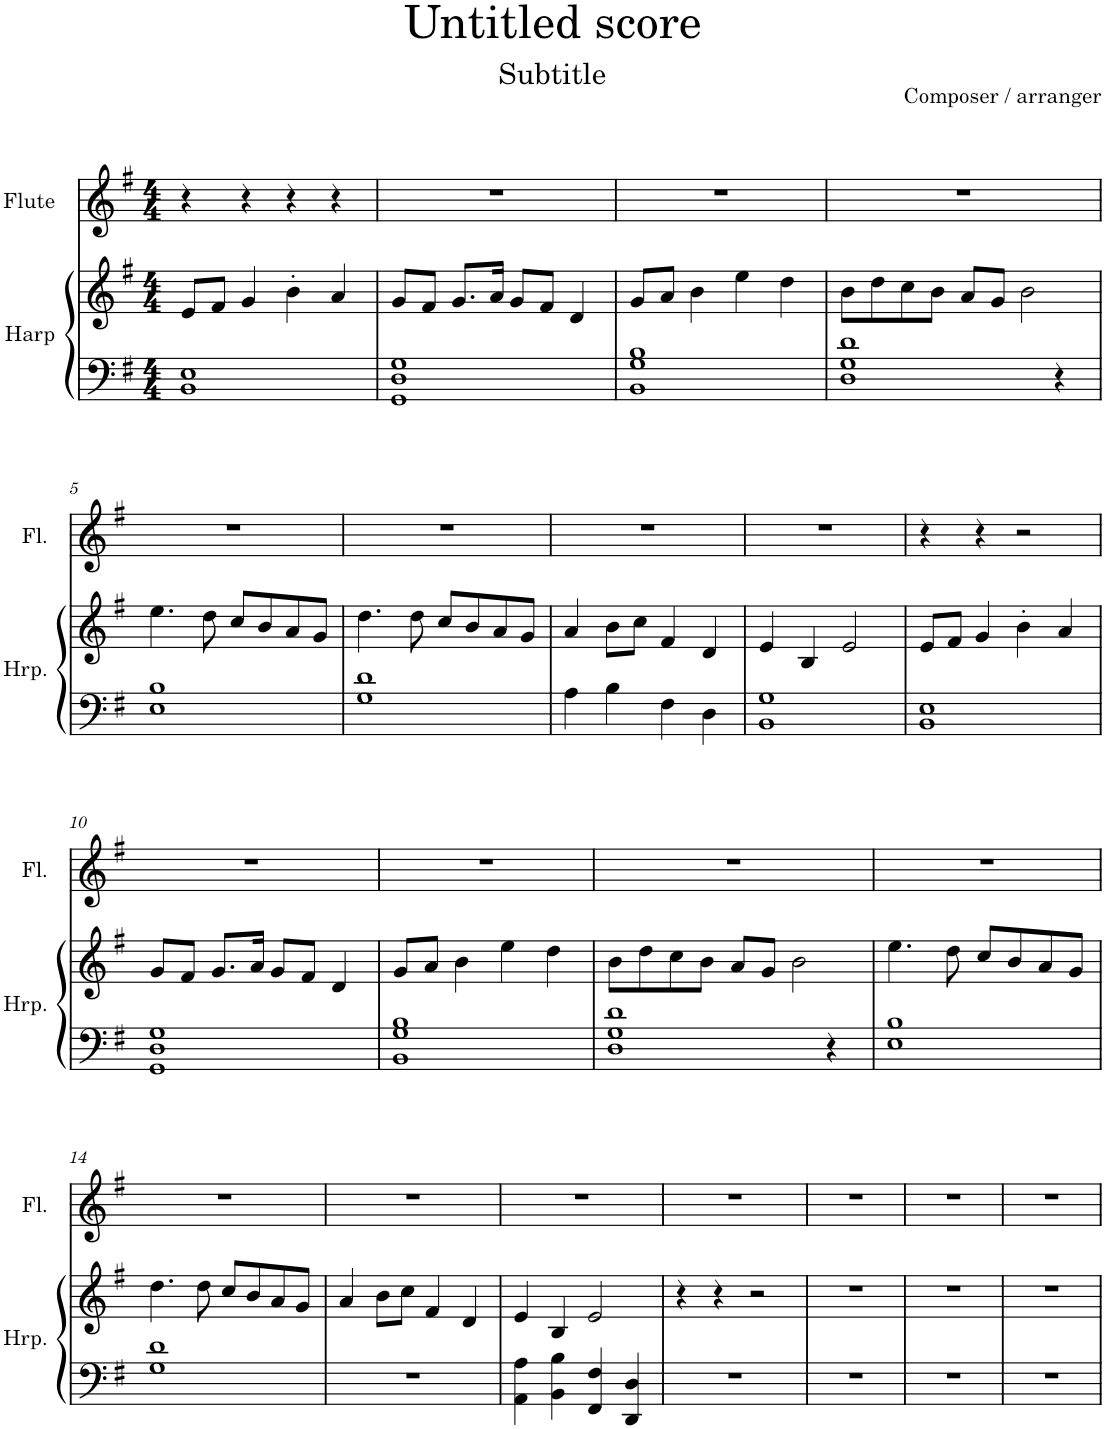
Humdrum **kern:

**kern	**kern	**kern
*part2	*part2	*part1
*staff3	*staff2	*staff1
*I"Harp	*	*I"Flute
*I'Hrp.	*	*I'Fl.
*clefF4	*clefG2	*clefG2
*k[f#]	*k[f#]	*k[f#]
*M4/4	*M4/4	*M4/4
=1	=1	=1
1BB 1E	8e/L	4r
.	8f#/J	.
.	4g/	4r
.	4b'\	4r
.	4a/	4r
=2	=2	=2
1GG 1D 1G	8g/L	1r
.	8f#/J	.
.	8.g/L	.
.	16a/Jk	.
.	8g/L	.
.	8f#/J	.
.	4d/	.
=3	=3	=3
1BB 1G 1B	8g/L	1r
.	8a/J	.
.	4b\	.
.	4ee\	.
.	4dd\	.
=4	=4	=4
1D 1G 1d	8b\L	1r
.	8dd\	.
.	8cc\	.
.	8b\J	.
.	8a/L	.
.	8g/J	.
.	[4b\	.
4r	4ryy	4ryy
!!LO:LB:g=z
=5	=5	=5
1E 1B	4.ee\	1r
.	4b\]	.
.	8dd\	.
.	8cc/L	.
.	8b/	.
4ryy	8a/	4ryy
.	8g/J	.
=6	=6	=6
1G 1d	4.dd\	1r
.	8dd\	.
.	8cc/L	.
.	8b/	.
.	8a/	.
.	8g/J	.
=7	=7	=7
4A\	4a/	1r
4B\	8b\L	.
.	8cc\J	.
4F#\	4f#/	.
4D\	4d/	.
=8	=8	=8
1BB 1G	4e/	1r
.	4B/	.
.	2e/	.
=9	=9	=9
1BB 1E	8e/L	4r
.	8f#/J	.
.	4g/	4r
.	4b'\	2r
.	4a/	.
!!LO:LB:g=z
=10	=10	=10
1GG 1D 1G	8g/L	1r
.	8f#/J	.
.	8.g/L	.
.	16a/Jk	.
.	8g/L	.
.	8f#/J	.
.	4d/	.
=11	=11	=11
1BB 1G 1B	8g/L	1r
.	8a/J	.
.	4b\	.
.	4ee\	.
.	4dd\	.
=12	=12	=12
1D 1G 1d	8b\L	1r
.	8dd\	.
.	8cc\	.
.	8b\J	.
.	8a/L	.
.	8g/J	.
.	[4b\	.
4r	4ryy	4ryy
=13	=13	=13
1E 1B	4.ee\	1r
.	4b\]	.
.	8dd\	.
.	8cc/L	.
.	8b/	.
4ryy	8a/	4ryy
.	8g/J	.
!!LO:LB:g=z
=14	=14	=14
1G 1d	4.dd\	1r
.	8dd\	.
.	8cc/L	.
.	8b/	.
.	8a/	.
.	8g/J	.
=15	=15	=15
1r	4a/	1r
.	8b\L	.
.	8cc\J	.
.	4f#/	.
.	4d/	.
=16	=16	=16
4AA\ 4A\	4e/	1r
4BB\ 4B\	4B/	.
4FF#/ 4F#/	2e/	.
4DD/ 4D/	.	.
=17	=17	=17
1r	4r	1r
.	4r	.
.	2r	.
=18	=18	=18
1r	1r	1r
=19	=19	=19
1r	1r	1r
=20	=20	=20
1r	1r	1r
=	=	=
*-	*-	*-
